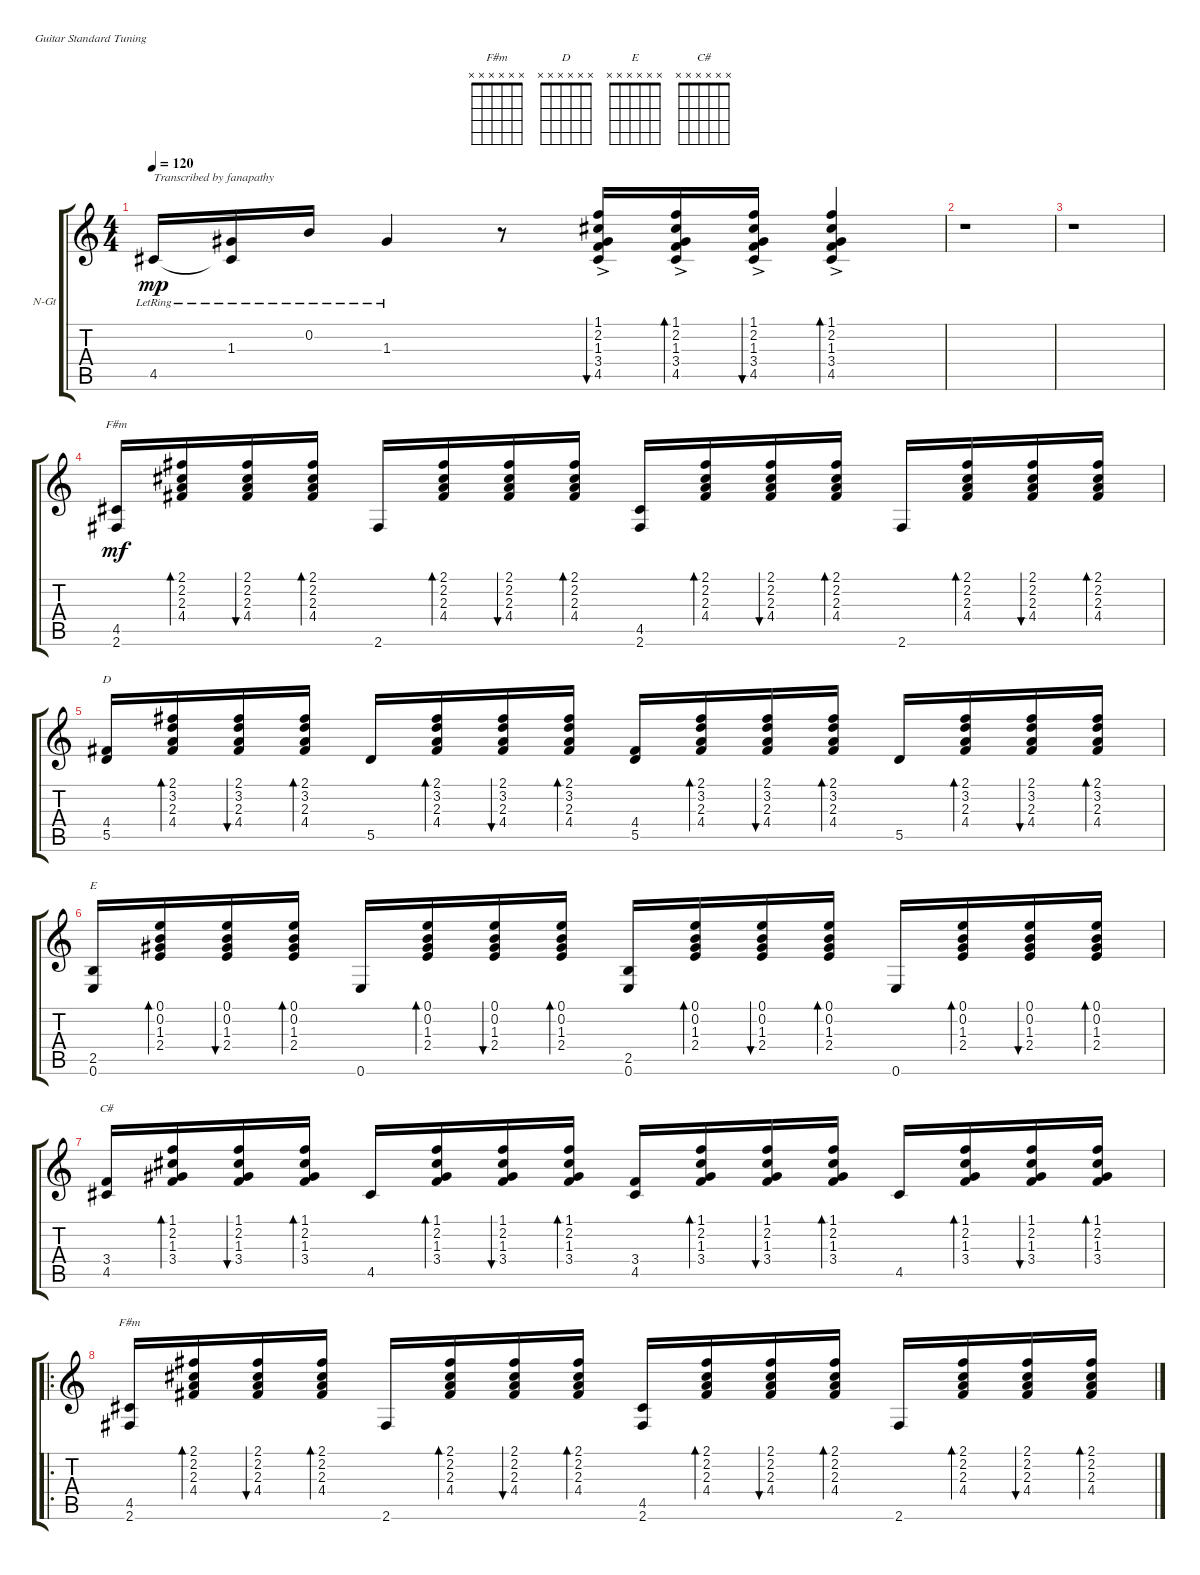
\defaultSystemsLayout 4
\bracketExtendMode groupsimilarinstruments
\firstSystemTrackNameOrientation horizontal
\otherSystemsTrackNameOrientation horizontal
\track ("Rhythm Guitar" "N-Gt") {instrument electricguitarmuted}
\staff {score tabs}
\tuning (E4 B3 G3 D3 A2 E2)
\chord ("F#m" x x x x x x)
\chord ("D" x x x x x x)
\chord ("E" x x x x x x)
\chord ("C#" x x x x x x)
\ts (4 4)
\tempo 120
\clef g2
\ks c
4.5{lr}.16{txt "Transcribed by fanapathy" dy mp instrument electricguitarmuted} (4.5{lr t} 1.3).16 0.2{lr}.16 1.3{lr}.4 r.8 (2.2 1.1 1.3{ac} 3.4 4.5).16{bu 30} (2.2 1.1 3.4{ac} 1.3 4.5).16{bd 30} (2.2 1.1 3.4{ac} 1.3 4.5).16{bu 30} (2.2 4.5{ac} 1.1 3.4 1.3).4{bd 30} |
r.1 |
r.1 |
(2.6 4.5).16{ch "F#m" dy mf} (4.4 2.3 2.2 2.1).16{bd 30} (2.1 2.2 2.3 4.4).16{bu 30} (4.4 2.3 2.2 2.1).16{bd 30} 2.6.16 (4.4 2.3 2.2 2.1).16{bd 30} (2.1 2.2 2.3 4.4).16{bu 30} (4.4 2.3 2.2 2.1).16{bd 30} (2.6 4.5).16 (4.4 2.3 2.2 2.1).16{bd 30} (2.1 2.2 2.3 4.4).16{bu 30} (4.4 2.3 2.2 2.1).16{bd 30} 2.6.16 (4.4 2.3 2.2 2.1).16{bd 30} (2.1 2.2 2.3 4.4).16{bu 30} (4.4 2.3 2.2 2.1).16{bd 30} |
(5.5 4.4).16{ch "D"} (2.3 3.2 2.1 4.4).16{bd 30} (2.3 3.2 2.1 4.4).16{bu 30} (2.3 2.1 3.2 4.4).16{bd 30} 5.5.16 (2.3 3.2 2.1 4.4).16{bd 30} (2.3 3.2 2.1 4.4).16{bu 30} (2.3 2.1 3.2 4.4).16{bd 30} (5.5 4.4).16 (2.3 3.2 2.1 4.4).16{bd 30} (2.3 3.2 2.1 4.4).16{bu 30} (2.3 2.1 3.2 4.4).16{bd 30} 5.5.16 (2.3 3.2 2.1 4.4).16{bd 30} (2.3 3.2 2.1 4.4).16{bu 30} (2.3 2.1 3.2 4.4).16{bd 30} |
(0.6 2.5).16{ch "E"} (2.4 1.3 0.2 0.1).16{bd 30} (2.4 1.3 0.2 0.1).16{bu 30} (2.4 1.3 0.2 0.1).16{bd 30} 0.6.16 (2.4 1.3 0.2 0.1).16{bd 30} (2.4 1.3 0.2 0.1).16{bu 30} (2.4 1.3 0.2 0.1).16{bd 30} (0.6 2.5).16 (2.4 1.3 0.2 0.1).16{bd 30} (2.4 1.3 0.2 0.1).16{bu 30} (2.4 1.3 0.2 0.1).16{bd 30} 0.6.16 (2.4 1.3 0.2 0.1).16{bd 30} (2.4 1.3 0.2 0.1).16{bu 30} (2.4 1.3 0.2 0.1).16{bd 30} |
(4.5 3.4).16{ch "C#"} (3.4 1.3 2.2 1.1).16{bd 30} (3.4 1.3 2.2 1.1).16{bu 30} (3.4 1.3 2.2 1.1).16{bd 30} 4.5.16 (3.4 1.3 2.2 1.1).16{bd 30} (3.4 1.3 2.2 1.1).16{bu 30} (3.4 1.3 2.2 1.1).16{bd 30} (4.5 3.4).16 (3.4 1.3 2.2 1.1).16{bd 30} (3.4 1.3 2.2 1.1).16{bu 30} (3.4 1.3 2.2 1.1).16{bd 30} 4.5.16 (3.4 1.3 2.2 1.1).16{bd 30} (3.4 1.3 2.2 1.1).16{bu 30} (3.4 1.3 2.2 1.1).16{bd 30} |
\ro
(2.6 4.5).16{ch "F#m"} (4.4 2.3 2.2 2.1).16{bd 30} (2.1 2.2 2.3 4.4).16{bu 30} (4.4 2.3 2.2 2.1).16{bd 30} 2.6.16 (4.4 2.3 2.2 2.1).16{bd 30} (2.1 2.2 2.3 4.4).16{bu 30} (4.4 2.3 2.2 2.1).16{bd 30} (2.6 4.5).16 (4.4 2.3 2.2 2.1).16{bd 30} (2.1 2.2 2.3 4.4).16{bu 30} (4.4 2.3 2.2 2.1).16{bd 30} 2.6.16 (4.4 2.3 2.2 2.1).16{bd 30} (2.1 2.2 2.3 4.4).16{bu 30} (4.4 2.3 2.2 2.1).16{bd 30}
